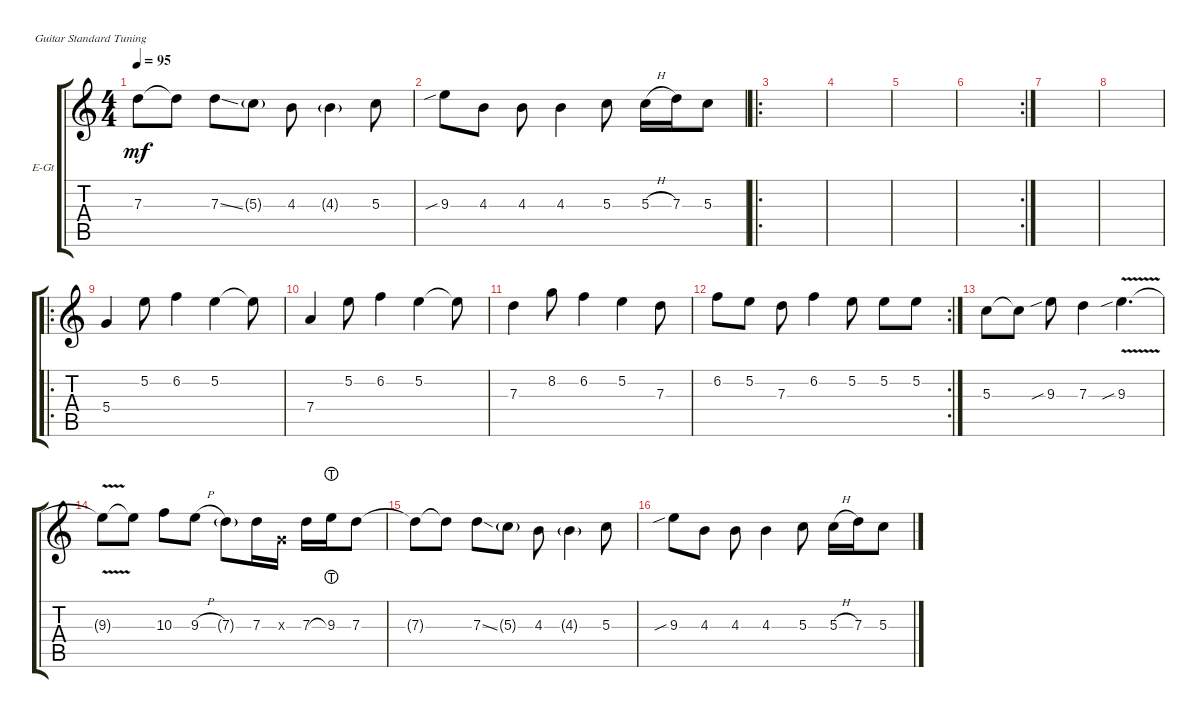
\defaultSystemsLayout 4
\bracketExtendMode groupsimilarinstruments
\firstSystemTrackNameOrientation horizontal
\otherSystemsTrackNameOrientation horizontal
\track ("Lead Guitar" "E-Gt") {instrument distortionguitar}
\staff {score tabs}
\tuning (E4 B3 G3 D3 A2 E2)
\ts (4 4)
\tempo 95
\clef g2
\ks c
7.3{t}.8{dy mf} 7.3{t}.8 7.3{ss}.8 5.3{g}.8 4.3.8 4.3{g}.4 5.3.8 |
9.3{sib}.8 4.3.8 4.3.8 4.3.4 5.3.8 5.3{h}.16 7.3.16 5.3.8 |
\ro
|
|
|
\rc 2
|
|
|
\ro
5.4.4 5.2.8 6.2.4 5.2.4 5.2{t}.8 |
7.4.4 5.2.8 6.2.4 5.2.4 5.2{t}.8 |
7.3.4 8.2.8 6.2.4 5.2.4 7.3.8 |
\rc 2
6.2.8 5.2.8 7.3.8 6.2.4 5.2.8 5.2.8 5.2.8 |
5.3.8 5.3{t}.8 9.3{sib}.8 7.3.4 9.3{v sib}.4{d} |
9.3{t}.8 9.3{t}.8 10.3.8 9.3{h}.8 7.3{g}.8 7.3.16 0.3{x}.16 7.3.16 9.3{lht}.16 7.3.8 |
7.3{t}.8 7.3{t}.8 7.3{ss}.8 5.3{g}.8 4.3.8 4.3{g}.4 5.3.8 |
9.3{sib}.8 4.3.8 4.3.8 4.3.4 5.3.8 5.3{h}.16 7.3.16 5.3.8
